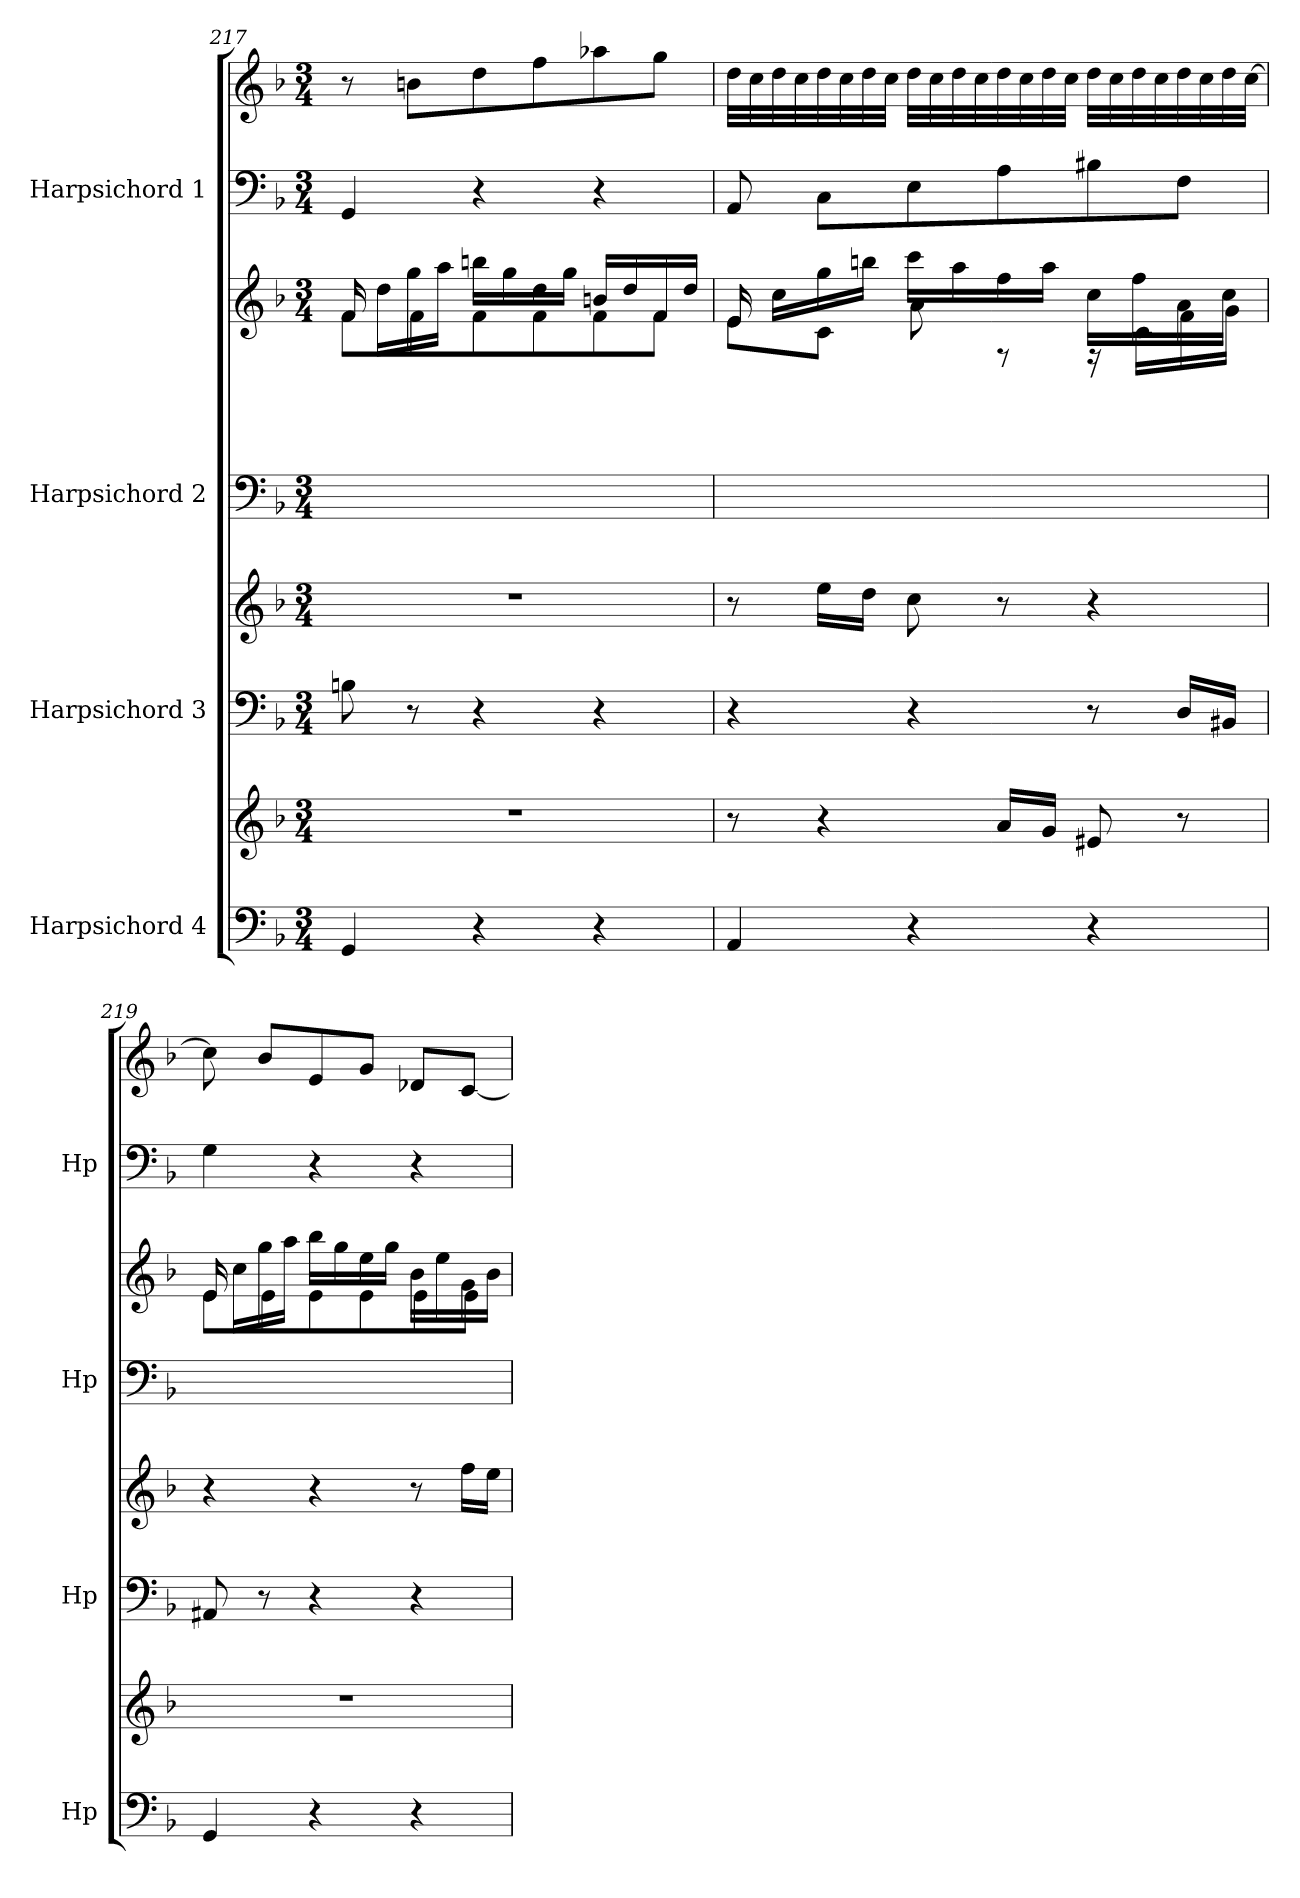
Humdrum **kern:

**kern	**kern	**kern	**kern	**kern	**kern	**kern	**kern
*part4	*part4	*part3	*part3	*part2	*part2	*part1	*part1
*staff8	*staff7	*staff6	*staff5	*staff4	*staff3	*staff2	*staff1
*I"Harpsichord 4	*	*I"Harpsichord 3	*	*I"Harpsichord 2	*	*I"Harpsichord 1	*
*I'Hp	*	*I'Hp	*	*I'Hp	*	*I'Hp	*
*clefF4	*clefG2	*clefF4	*clefG2	*clefF4	*clefG2	*clefF4	*clefG2
*k[b-]	*k[b-]	*k[b-]	*k[b-]	*k[b-]	*k[b-]	*k[b-]	*k[b-]
*M3/4	*M3/4	*M3/4	*M3/4	*M3/4	*M3/4	*M3/4	*M3/4
=217	=217	=217	=217	=217	=217	=217	=217
*	*	*	*	*	*^	*	*
4GG/	2.r	8Bn\	2.r	2.ryy	16f/	8f\L	4GG/	8r
.	.	.	.	.	16dd\LL	.	.	.
.	.	8r	.	.	16gg\	8f\	.	8bn\L
.	.	.	.	.	16aa\JJ	.	.	.
4r	.	4r	.	.	16bbn\LL	8f\	4r	8dd\
.	.	.	.	.	16gg\	.	.	.
.	.	.	.	.	16dd\	8f\	.	8ff\
.	.	.	.	.	16gg\JJ	.	.	.
4r	.	4r	.	.	16bn/LL	8f\	4r	8aa-X\
.	.	.	.	.	16dd/	.	.	.
.	.	.	.	.	16f/	8f\J	.	8gg\J
.	.	.	.	.	16dd/JJ	.	.	.
=218	=218	=218	=218	=218	=218	=218	=218	=218
4AA/	8r	4r	8r	4.ryy	16e/	8e\L	8AA/	32dd\LLL
.	.	.	.	.	.	.	.	32cc\
.	.	.	.	.	16cc\LL	.	.	32dd\
.	.	.	.	.	.	.	.	32cc\
.	4r	.	16ee\LL	.	16gg\	8c\J	8C\L	32dd\
.	.	.	.	.	.	.	.	32cc\
.	.	.	16dd\JJ	.	16bbn\JJ	.	.	32dd\
.	.	.	.	.	.	.	.	32cc\JJJ
4r	.	4r	8cc\	.	16ccc\LL	8a\	8E\	32dd\LLL
.	.	.	.	.	.	.	.	32cc\
.	.	.	.	.	16aa\	.	.	32dd\
.	.	.	.	.	.	.	.	32cc\
.	16a/LL	.	8r	8rbbb	16ff\	8.ryy	8A\	32dd\
.	.	.	.	.	.	.	.	32cc\
.	16g/JJ	.	.	.	16aa\JJ	.	.	32dd\
.	.	.	.	.	.	.	.	32cc\JJJ
4r	8e#X/	8r	4r	16rbbb	16cc\LL	.	8B#X\	32dd\LLL
.	.	.	.	.	.	.	.	32cc\
.	.	.	.	8.ryy	16ff\	16c\LL	.	32dd\
.	.	.	.	.	.	.	.	32cc\
.	8r	16D/LL	.	.	16a\	16f\	8F\J	32dd\
.	.	.	.	.	.	.	.	32cc\
.	.	16BB#X/JJ	.	.	16cc\JJ	16g\JJ	.	32dd\
.	.	.	.	.	.	.	.	[32cc\JJJ
!!LO:PB:g=z
=219	=219	=219	=219	=219	=219	=219	=219	=219
4GG/	2.r	8AA#X/	4r	2.ryy	16e/	8e\L	4G\	8cc\]
.	.	.	.	.	16cc\LL	.	.	.
.	.	8r	.	.	16gg\	8e\	.	8b-/L
.	.	.	.	.	16aa\JJ	.	.	.
4r	.	4r	4r	.	16bb-\LL	8e\	4r	8e/
.	.	.	.	.	16gg\	.	.	.
.	.	.	.	.	16ee\	8e\	.	8g/J
.	.	.	.	.	16gg\JJ	.	.	.
4r	.	4r	8r	.	16b-\LL	8e\	4r	8d-X/L
.	.	.	.	.	16ee\	.	.	.
.	.	.	16ff\LL	.	16g\	8e\J	.	[8c/J
.	.	.	16ee\JJ	.	16b-\JJ	.	.	.
*	*	*	*	*	*v	*v	*	*
=	=	=	=	=	=	=	=
*-	*-	*-	*-	*-	*-	*-	*-
